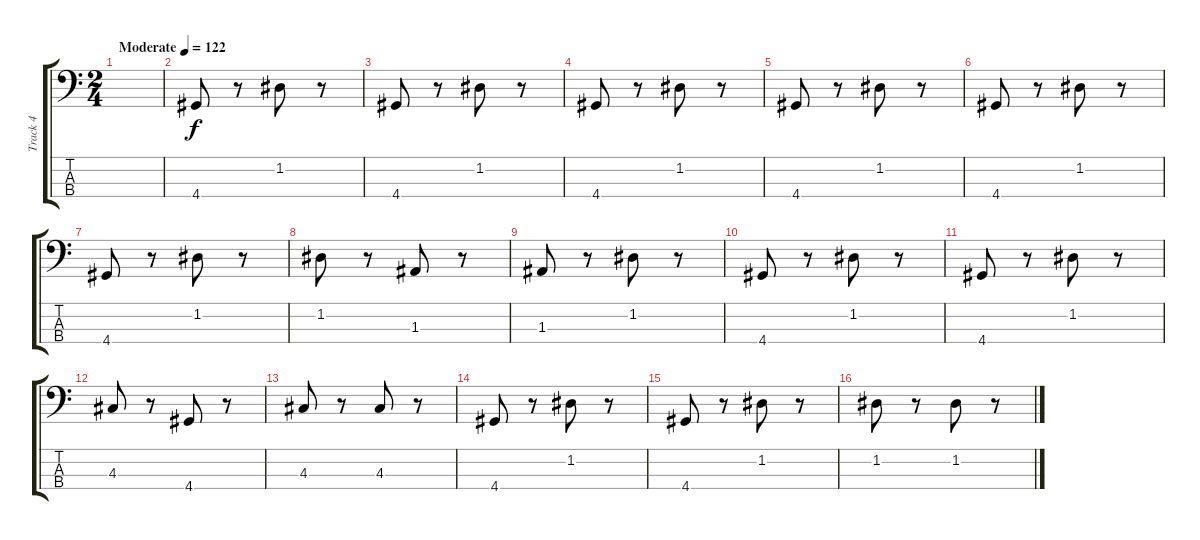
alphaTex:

\track ("Track 4" "Track 4") {instrument electricbassfinger}
\staff {score tabs}
\tuning (G2 D2 A1 E1) {hide}
\ts (2 4)
\tempo (122 "Moderate")
\clef f4
\ks c
|
4.4.8 r.8 1.2.8 r.8 |
4.4.8 r.8 1.2.8 r.8 |
4.4.8 r.8 1.2.8 r.8 |
4.4.8 r.8 1.2.8 r.8 |
4.4.8 r.8 1.2.8 r.8 |
4.4.8 r.8 1.2.8 r.8 |
1.2.8 r.8 1.3.8 r.8 |
1.3.8 r.8 1.2.8 r.8 |
4.4.8 r.8 1.2.8 r.8 |
4.4.8 r.8 1.2.8 r.8 |
4.3.8 r.8 4.4.8 r.8 |
4.3.8 r.8 4.3.8 r.8 |
4.4.8 r.8 1.2.8 r.8 |
4.4.8 r.8 1.2.8 r.8 |
1.2.8 r.8 1.2.8 r.8
